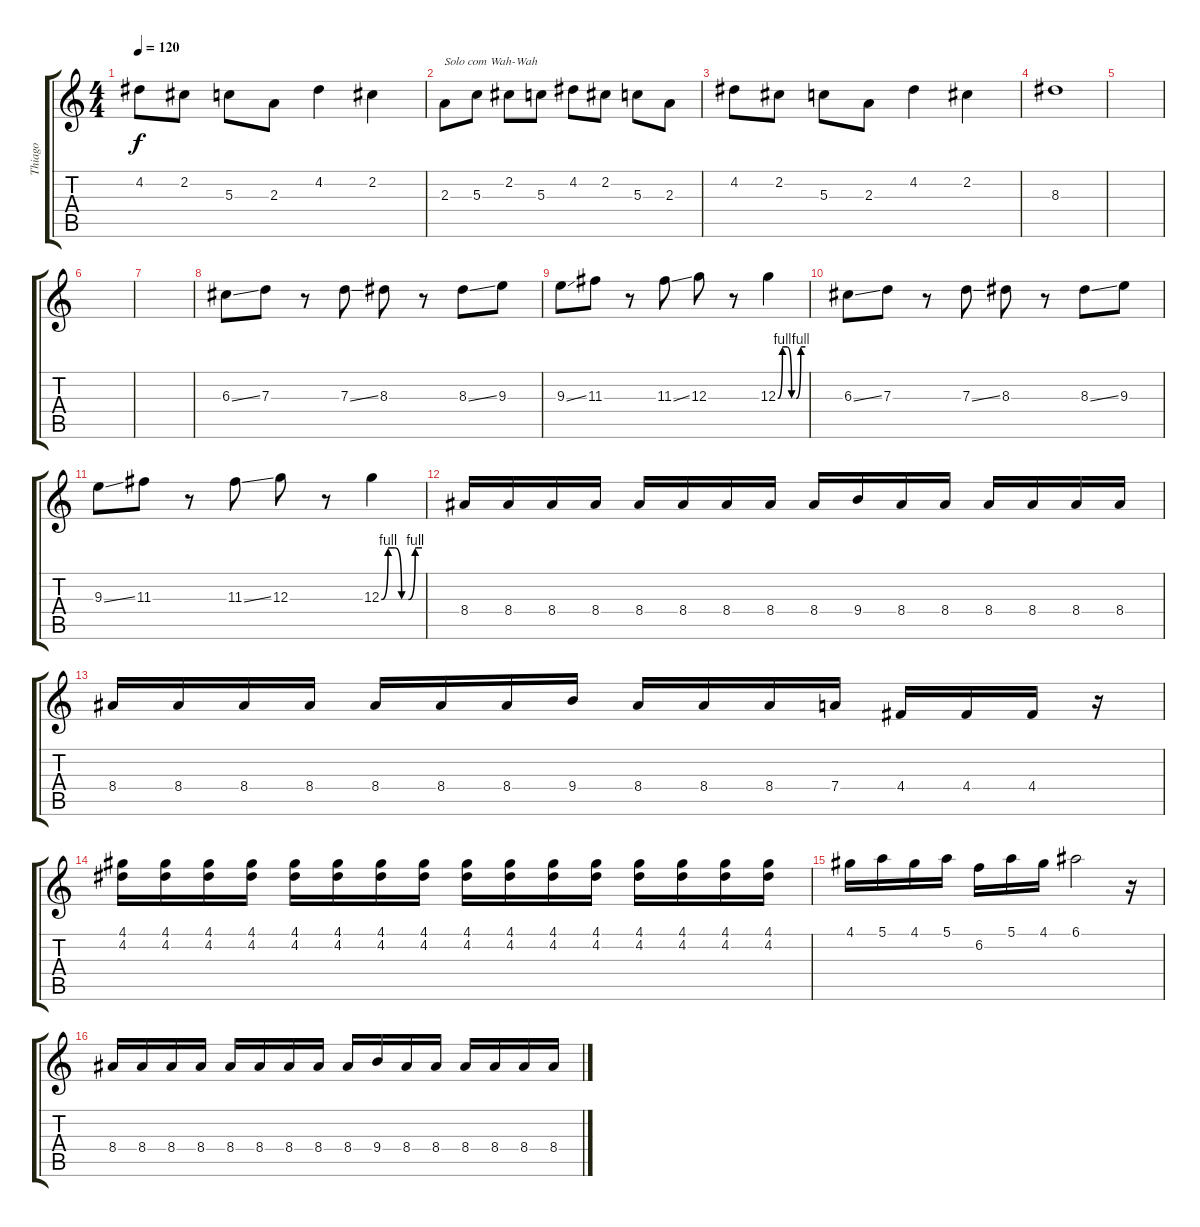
\track ("Thiago" "Thiago") {instrument overdrivenguitar}
\staff {score tabs}
\tuning (E4 B3 G3 D3 A2 E2) {hide}
\ts (4 4)
\tempo 120
\clef g2
\ks c
4.2.8{dy f} 2.2.8 5.3.8 2.3.8 4.2.4 2.2.4 |
2.3.8{txt "Solo com Wah-Wah"} 5.3.8 2.2.8 5.3.8 4.2.8 2.2.8 5.3.8 2.3.8 |
4.2.8 2.2.8 5.3.8 2.3.8 4.2.4 2.2.4 |
8.3.1 |
|
|
|
6.3{ss}.8 7.3.8 r.8 7.3{ss}.8 8.3.8 r.8 8.3{ss}.8 9.3.8 |
9.3{ss}.8 11.3.8 r.8 11.3{ss}.8 12.3.8 r.8 12.3{be (custom 0 0 10 4 20 4 30 0 40 0 50 4 60 4)}.4 |
6.3{ss}.8 7.3.8 r.8 7.3{ss}.8 8.3.8 r.8 8.3{ss}.8 9.3.8 |
9.3{ss}.8 11.3.8 r.8 11.3{ss}.8 12.3.8 r.8 12.3{be (custom 0 0 10 4 20 4 30 0 40 0 50 4 60 4)}.4 |
8.4.16 8.4.16 8.4.16 8.4.16 8.4.16 8.4.16 8.4.16 8.4.16 8.4.16 9.4.16 8.4.16 8.4.16 8.4.16 8.4.16 8.4.16 8.4.16 |
8.4.16 8.4.16 8.4.16 8.4.16 8.4.16 8.4.16 8.4.16 9.4.16 8.4.16 8.4.16 8.4.16 7.4.16 4.4.16 4.4.16 4.4.16 r.16 |
(4.1 4.2).16 (4.1 4.2).16 (4.1 4.2).16 (4.1 4.2).16 (4.1 4.2).16 (4.1 4.2).16 (4.1 4.2).16 (4.1 4.2).16 (4.1 4.2).16 (4.1 4.2).16 (4.1 4.2).16 (4.1 4.2).16 (4.1 4.2).16 (4.1 4.2).16 (4.1 4.2).16 (4.1 4.2).16 |
4.1.16 5.1.16 4.1.16 5.1.16 6.2.16 5.1.16 4.1.16 6.1.2 r.16 |
8.4.16 8.4.16 8.4.16 8.4.16 8.4.16 8.4.16 8.4.16 8.4.16 8.4.16 9.4.16 8.4.16 8.4.16 8.4.16 8.4.16 8.4.16 8.4.16
